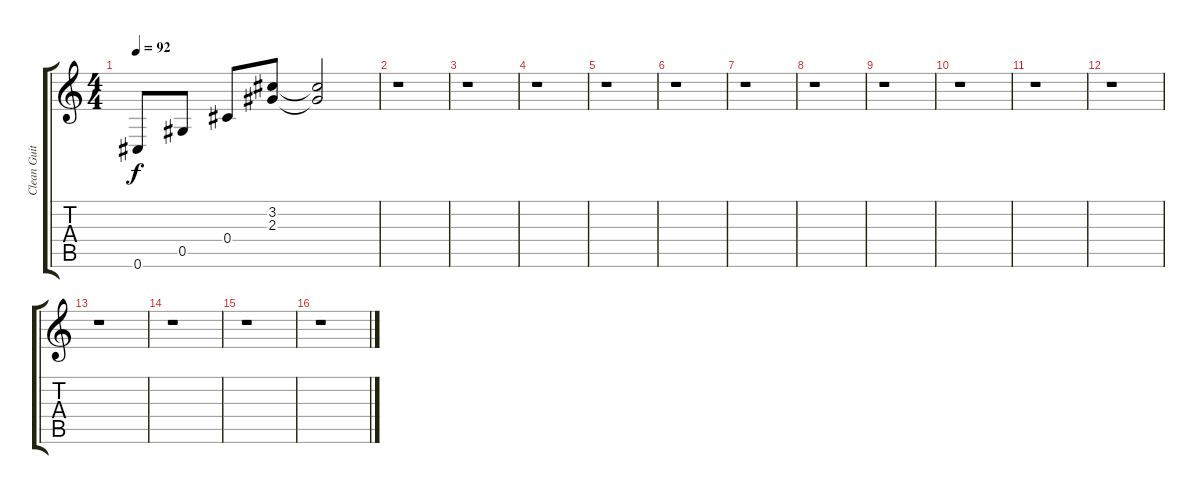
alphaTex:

\track ("Clean Guitar" "Clean Guit") {instrument electricguitarclean}
\staff {score tabs}
\tuning (Eb4 Bb3 Gb3 Db3 Ab2 Db2) {hide}
\ts (4 4)
\tempo 92
\clef g2
\ks c
0.6.8{dy f} 0.5.8 0.4.8 (3.2 2.3).8 (3.2{t} 2.3{t}).2 |
r.1 |
r.1 |
r.1 |
r.1 |
r.1 |
r.1 |
r.1 |
r.1 |
r.1 |
r.1 |
r.1 |
r.1 |
r.1 |
r.1 |
r.1
